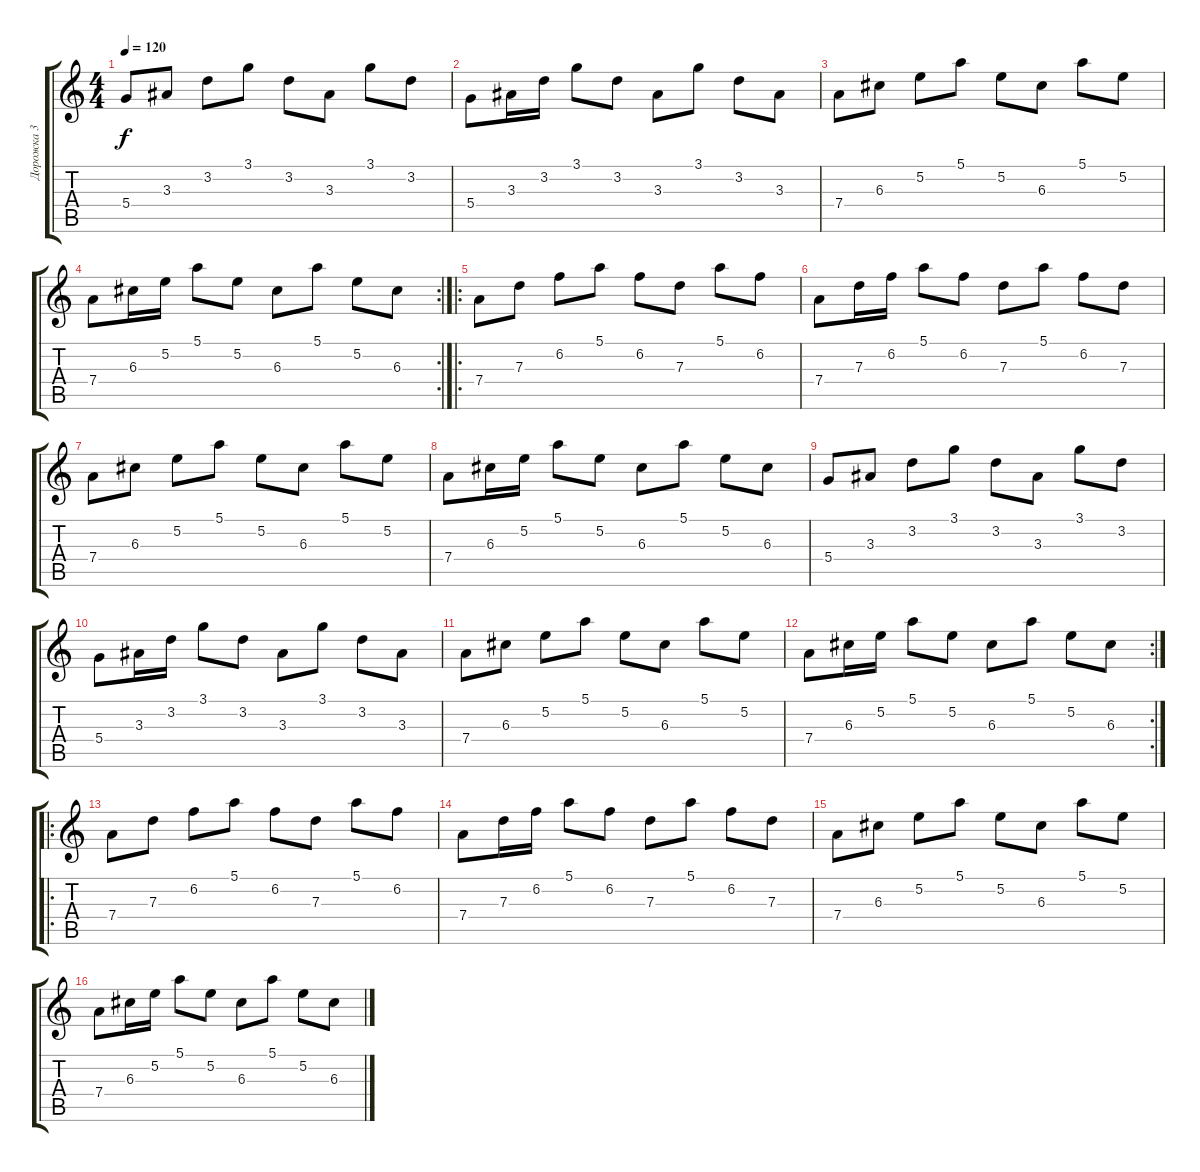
\track ("Дорожка 3" "Дорожка 3") {instrument acousticguitarsteel}
\staff {score tabs}
\tuning (E4 B3 G3 D3 A2 E2) {hide}
\ts (4 4)
\tempo 120
\clef g2
\ks c
5.4.8{dy f} 3.3.8 3.2.8 3.1.8 3.2.8 3.3.8 3.1.8 3.2.8 |
5.4.8 3.3.16 3.2.16 3.1.8 3.2.8 3.3.8 3.1.8 3.2.8 3.3.8 |
7.4.8 6.3.8 5.2.8 5.1.8 5.2.8 6.3.8 5.1.8 5.2.8 |
\rc 2
7.4.8 6.3.16 5.2.16 5.1.8 5.2.8 6.3.8 5.1.8 5.2.8 6.3.8 |
\ro
7.4.8 7.3.8 6.2.8 5.1.8 6.2.8 7.3.8 5.1.8 6.2.8 |
7.4.8 7.3.16 6.2.16 5.1.8 6.2.8 7.3.8 5.1.8 6.2.8 7.3.8 |
7.4.8 6.3.8 5.2.8 5.1.8 5.2.8 6.3.8 5.1.8 5.2.8 |
7.4.8 6.3.16 5.2.16 5.1.8 5.2.8 6.3.8 5.1.8 5.2.8 6.3.8 |
5.4.8 3.3.8 3.2.8 3.1.8 3.2.8 3.3.8 3.1.8 3.2.8 |
5.4.8 3.3.16 3.2.16 3.1.8 3.2.8 3.3.8 3.1.8 3.2.8 3.3.8 |
7.4.8 6.3.8 5.2.8 5.1.8 5.2.8 6.3.8 5.1.8 5.2.8 |
\rc 2
7.4.8 6.3.16 5.2.16 5.1.8 5.2.8 6.3.8 5.1.8 5.2.8 6.3.8 |
\ro
7.4.8 7.3.8 6.2.8 5.1.8 6.2.8 7.3.8 5.1.8 6.2.8 |
7.4.8 7.3.16 6.2.16 5.1.8 6.2.8 7.3.8 5.1.8 6.2.8 7.3.8 |
7.4.8 6.3.8 5.2.8 5.1.8 5.2.8 6.3.8 5.1.8 5.2.8 |
7.4.8 6.3.16 5.2.16 5.1.8 5.2.8 6.3.8 5.1.8 5.2.8 6.3.8
